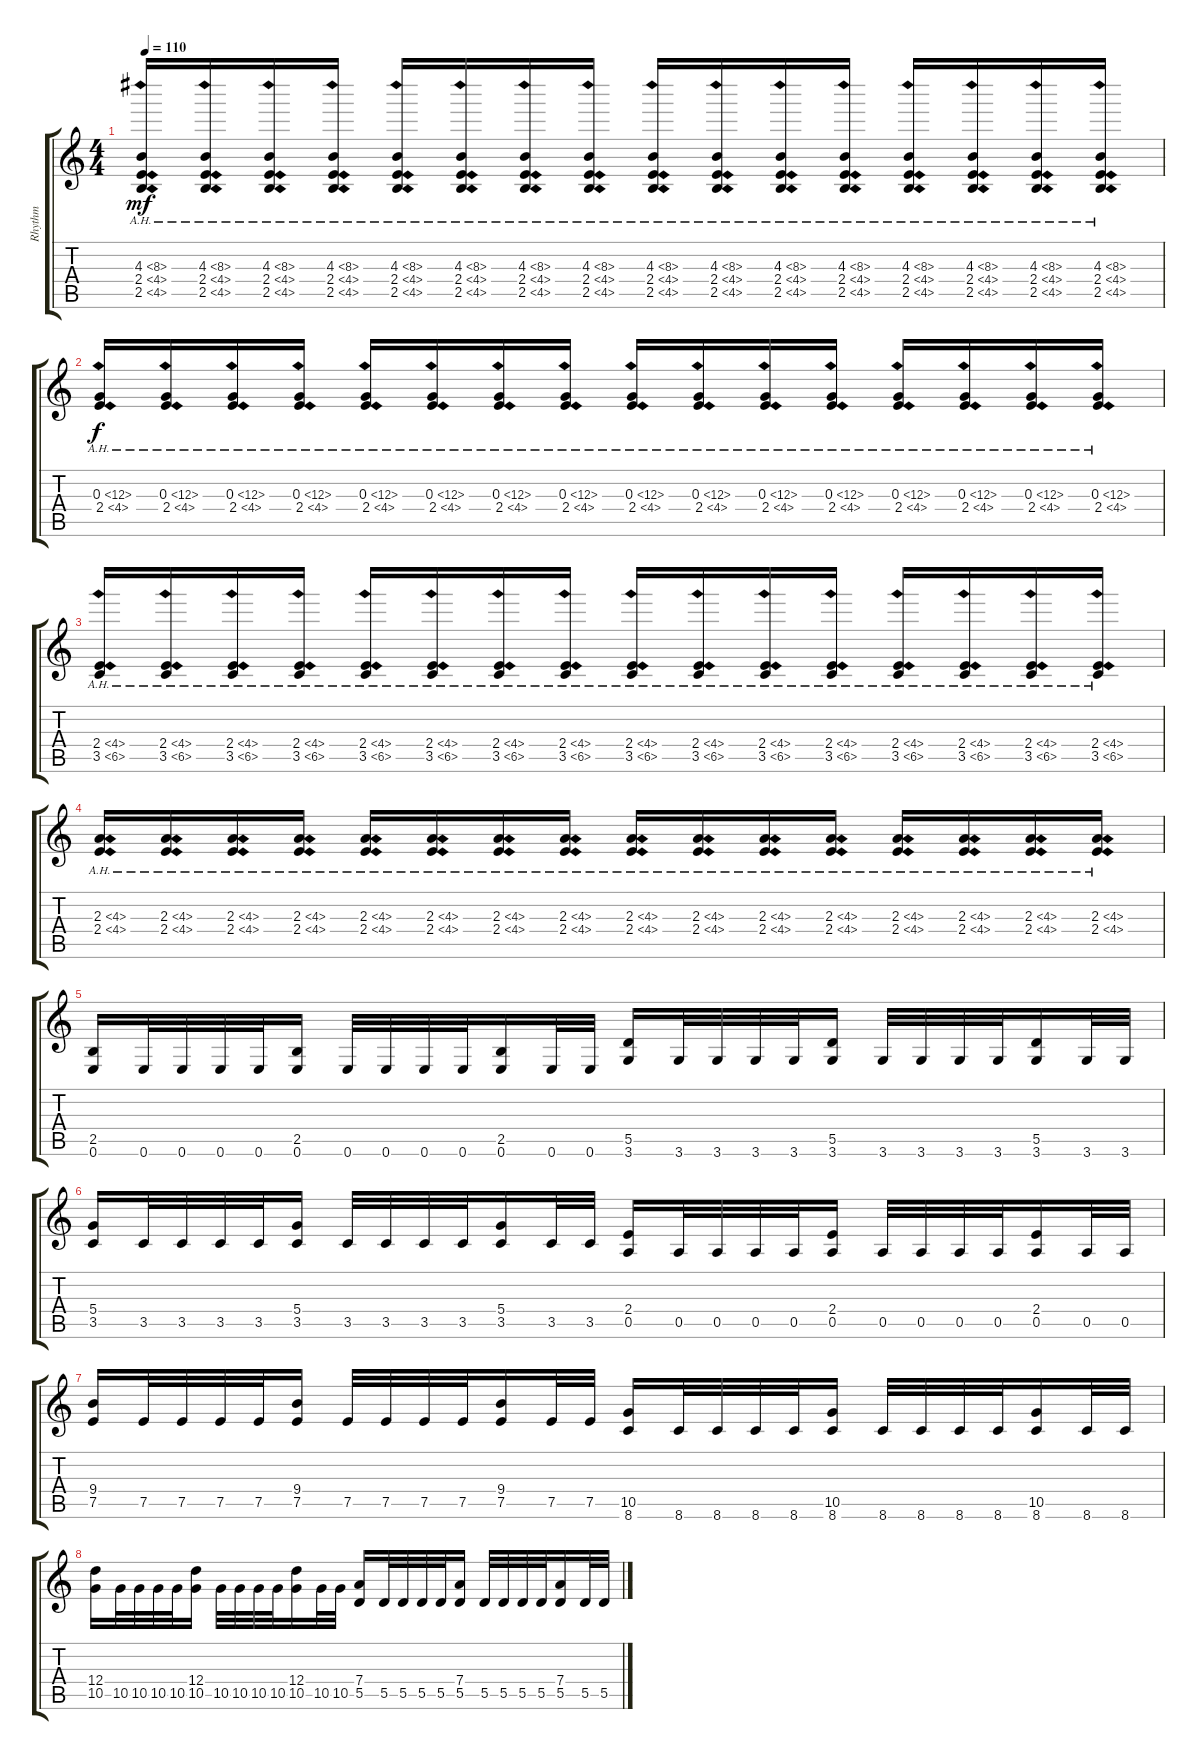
\track ("Rhythm" "Rhythm") {instrument distortionguitar}
\staff {score tabs}
\tuning (E4 B3 G3 D3 A2 E2) {hide}
\ts (4 4)
\tempo 110
\clef g2
\ks c
(4.3{ah 4} 2.4{ah 2} 2.5{ah 2}).16{dy mf volume 10} (4.3{ah 4} 2.4{ah 2} 2.5{ah 2}).16 (4.3{ah 4} 2.4{ah 2} 2.5{ah 2}).16 (4.3{ah 4} 2.4{ah 2} 2.5{ah 2}).16 (4.3{ah 4} 2.4{ah 2} 2.5{ah 2}).16 (4.3{ah 4} 2.4{ah 2} 2.5{ah 2}).16 (4.3{ah 4} 2.4{ah 2} 2.5{ah 2}).16 (4.3{ah 4} 2.4{ah 2} 2.5{ah 2}).16 (4.3{ah 4} 2.4{ah 2} 2.5{ah 2}).16 (4.3{ah 4} 2.4{ah 2} 2.5{ah 2}).16 (4.3{ah 4} 2.4{ah 2} 2.5{ah 2}).16 (4.3{ah 4} 2.4{ah 2} 2.5{ah 2}).16 (4.3{ah 4} 2.4{ah 2} 2.5{ah 2}).16 (4.3{ah 4} 2.4{ah 2} 2.5{ah 2}).16 (4.3{ah 4} 2.4{ah 2} 2.5{ah 2}).16 (4.3{ah 4} 2.4{ah 2} 2.5{ah 2}).16 |
(0.3{ah 12} 2.4{ah 2}).16{dy f} (0.3{ah 12} 2.4{ah 2}).16 (0.3{ah 12} 2.4{ah 2}).16 (0.3{ah 12} 2.4{ah 2}).16 (0.3{ah 12} 2.4{ah 2}).16 (0.3{ah 12} 2.4{ah 2}).16 (0.3{ah 12} 2.4{ah 2}).16 (0.3{ah 12} 2.4{ah 2}).16 (0.3{ah 12} 2.4{ah 2}).16 (0.3{ah 12} 2.4{ah 2}).16 (0.3{ah 12} 2.4{ah 2}).16 (0.3{ah 12} 2.4{ah 2}).16 (0.3{ah 12} 2.4{ah 2}).16 (0.3{ah 12} 2.4{ah 2}).16 (0.3{ah 12} 2.4{ah 2}).16 (0.3{ah 12} 2.4{ah 2}).16 |
(2.4{ah 2} 3.5{ah 3}).16 (2.4{ah 2} 3.5{ah 3}).16 (2.4{ah 2} 3.5{ah 3}).16 (2.4{ah 2} 3.5{ah 3}).16 (2.4{ah 2} 3.5{ah 3}).16 (2.4{ah 2} 3.5{ah 3}).16 (2.4{ah 2} 3.5{ah 3}).16 (2.4{ah 2} 3.5{ah 3}).16 (2.4{ah 2} 3.5{ah 3}).16 (2.4{ah 2} 3.5{ah 3}).16 (2.4{ah 2} 3.5{ah 3}).16 (2.4{ah 2} 3.5{ah 3}).16 (2.4{ah 2} 3.5{ah 3}).16 (2.4{ah 2} 3.5{ah 3}).16 (2.4{ah 2} 3.5{ah 3}).16 (2.4{ah 2} 3.5{ah 3}).16 |
(2.3{ah 2} 2.4{ah 2}).16 (2.3{ah 2} 2.4{ah 2}).16 (2.3{ah 2} 2.4{ah 2}).16 (2.3{ah 2} 2.4{ah 2}).16 (2.3{ah 2} 2.4{ah 2}).16 (2.3{ah 2} 2.4{ah 2}).16 (2.3{ah 2} 2.4{ah 2}).16 (2.3{ah 2} 2.4{ah 2}).16 (2.3{ah 2} 2.4{ah 2}).16 (2.3{ah 2} 2.4{ah 2}).16 (2.3{ah 2} 2.4{ah 2}).16 (2.3{ah 2} 2.4{ah 2}).16 (2.3{ah 2} 2.4{ah 2}).16 (2.3{ah 2} 2.4{ah 2}).16 (2.3{ah 2} 2.4{ah 2}).16 (2.3{ah 2} 2.4{ah 2}).16 |
(2.5 0.6).16{volume 13} 0.6.32 0.6.32 0.6.32 0.6.32 (2.5 0.6).16 0.6.32 0.6.32 0.6.32 0.6.32 (2.5 0.6).16 0.6.32 0.6.32 (5.5 3.6).16 3.6.32 3.6.32 3.6.32 3.6.32 (5.5 3.6).16 3.6.32 3.6.32 3.6.32 3.6.32 (5.5 3.6).16 3.6.32 3.6.32 |
(5.4 3.5).16 3.5.32 3.5.32 3.5.32 3.5.32 (5.4 3.5).16 3.5.32 3.5.32 3.5.32 3.5.32 (5.4 3.5).16 3.5.32 3.5.32 (2.4 0.5).16 0.5.32 0.5.32 0.5.32 0.5.32 (2.4 0.5).16 0.5.32 0.5.32 0.5.32 0.5.32 (2.4 0.5).16 0.5.32 0.5.32 |
(9.4 7.5).16 7.5.32 7.5.32 7.5.32 7.5.32 (9.4 7.5).16 7.5.32 7.5.32 7.5.32 7.5.32 (9.4 7.5).16 7.5.32 7.5.32 (10.5 8.6).16 8.6.32 8.6.32 8.6.32 8.6.32 (10.5 8.6).16 8.6.32 8.6.32 8.6.32 8.6.32 (10.5 8.6).16 8.6.32 8.6.32 |
(12.4 10.5).16 10.5.32 10.5.32 10.5.32 10.5.32 (12.4 10.5).16 10.5.32 10.5.32 10.5.32 10.5.32 (12.4 10.5).16 10.5.32 10.5.32 (7.4 5.5).16 5.5.32 5.5.32 5.5.32 5.5.32 (7.4 5.5).16 5.5.32 5.5.32 5.5.32 5.5.32 (7.4 5.5).16 5.5.32 5.5.32
